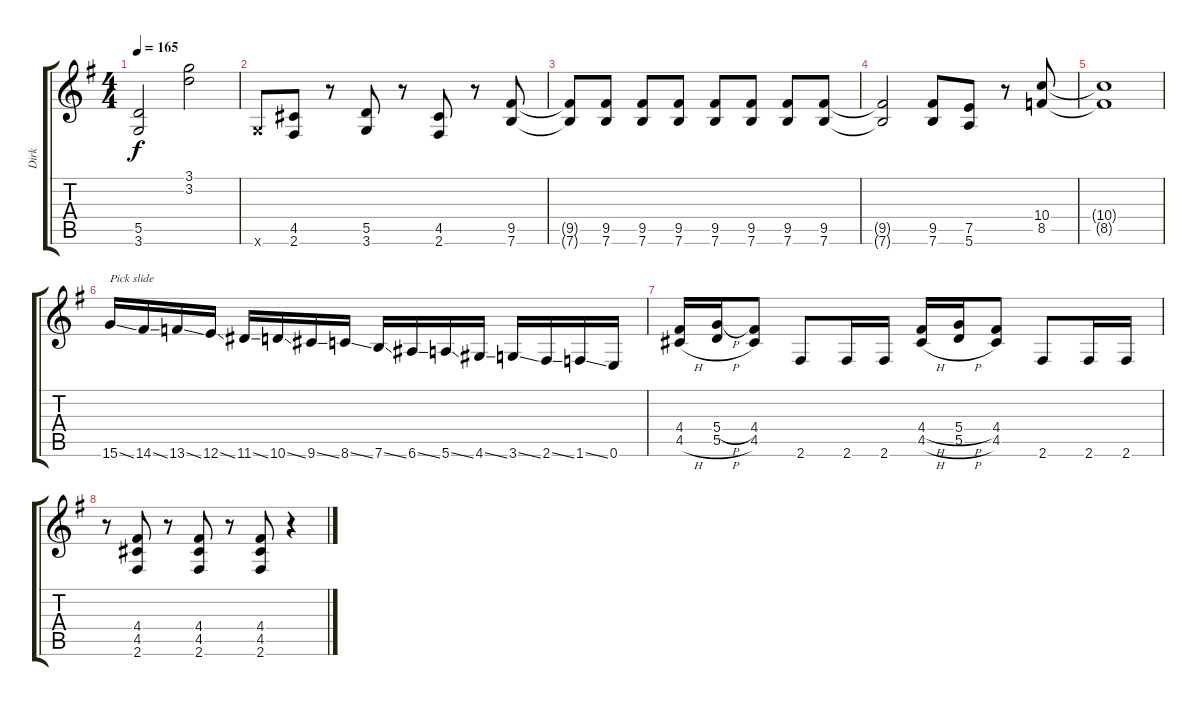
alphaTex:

\track ("Dirk" "Dirk") {instrument distortionguitar}
\staff {score tabs}
\tuning (E4 B3 G3 D3 A2 E2) {hide}
\ts (4 4)
\tempo 165
\clef g2
\ks g
(5.5{t} 3.6{t}).2{dy f} (3.1 3.2).2 |
3.6{x}.8 (4.5 2.6).8 r.8 (5.5 3.6).8 r.8 (4.5 2.6).8 r.8 (9.5 7.6).8 |
(9.5{t} 7.6{t}).8 (9.5 7.6).8 (9.5 7.6).8 (9.5 7.6).8 (9.5 7.6).8 (9.5 7.6).8 (9.5 7.6).8 (9.5 7.6).8 |
(9.5{t} 7.6{t}).2 (9.5 7.6).8 (7.5 5.6).8 r.8 (10.4 8.5).8 |
(10.4{t} 8.5{t}).1 |
15.6{ss}.16{txt "Pick slide" instrument guitarfretnoise} 14.6{ss}.16 13.6{ss}.16 12.6{ss}.16 11.6{ss}.16 10.6{ss}.16 9.6{ss}.16 8.6{ss}.16 7.6{ss}.16 6.6{ss}.16 5.6{ss}.16 4.6{ss}.16 3.6{ss}.16 2.6{ss}.16 1.6{ss}.16 0.6.16 |
(4.4 4.5{h}).16{instrument distortionguitar} (5.4{h} 5.5{h}).16 (4.4 4.5).8 2.6.8 2.6.16 2.6.16 (4.4{h} 4.5{h}).16 (5.4{h} 5.5{h}).16 (4.4 4.5).8 2.6.8 2.6.16 2.6.16 |
r.8 (4.4 4.5 2.6).8 r.8 (4.4 4.5 2.6).8 r.8 (4.4 4.5 2.6).8 r.4
